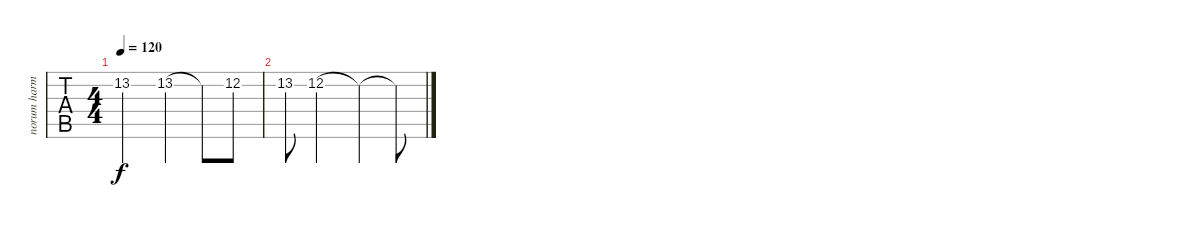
\track ("norum harm" "norum harm") {instrument overdrivenguitar}
\staff {tabs}
\tuning (E4 B3 G3 D3 A2 E2) {hide}
\ts (4 4)
\tempo 120
\clef g2
\ks c
13.2.2{dy f} 13.2.4 13.2{t}.8 12.2.8 |
13.2.8 12.2.2 12.2{t}.4 12.2{t}.8
